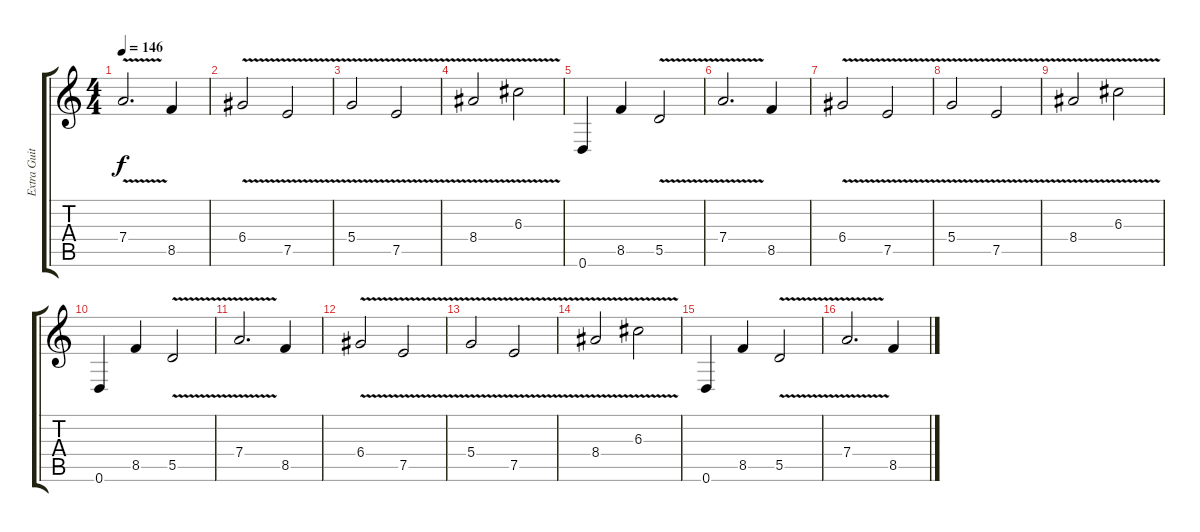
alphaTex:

\track ("Extra Guitar" "Extra Guit") {instrument distortionguitar}
\staff {score tabs}
\tuning (E4 B3 G3 D3 A2 D2) {hide}
\ts (4 4)
\tempo 146
\clef g2
\ks c
7.4{v}.2{d dy f} 8.5.4 |
6.4{v}.2 7.5{v}.2 |
5.4{v}.2 7.5{v}.2 |
8.4{v}.2 6.3{v}.2 |
0.6.4 8.5.4 5.5{v}.2 |
7.4{v}.2{d} 8.5.4 |
6.4{v}.2 7.5{v}.2 |
5.4{v}.2 7.5{v}.2 |
8.4{v}.2 6.3{v}.2 |
0.6.4 8.5.4 5.5{v}.2 |
7.4{v}.2{d} 8.5.4 |
6.4{v}.2 7.5{v}.2 |
5.4{v}.2 7.5{v}.2 |
8.4{v}.2 6.3{v}.2 |
0.6.4 8.5.4 5.5{v}.2 |
7.4{v}.2{d} 8.5.4
